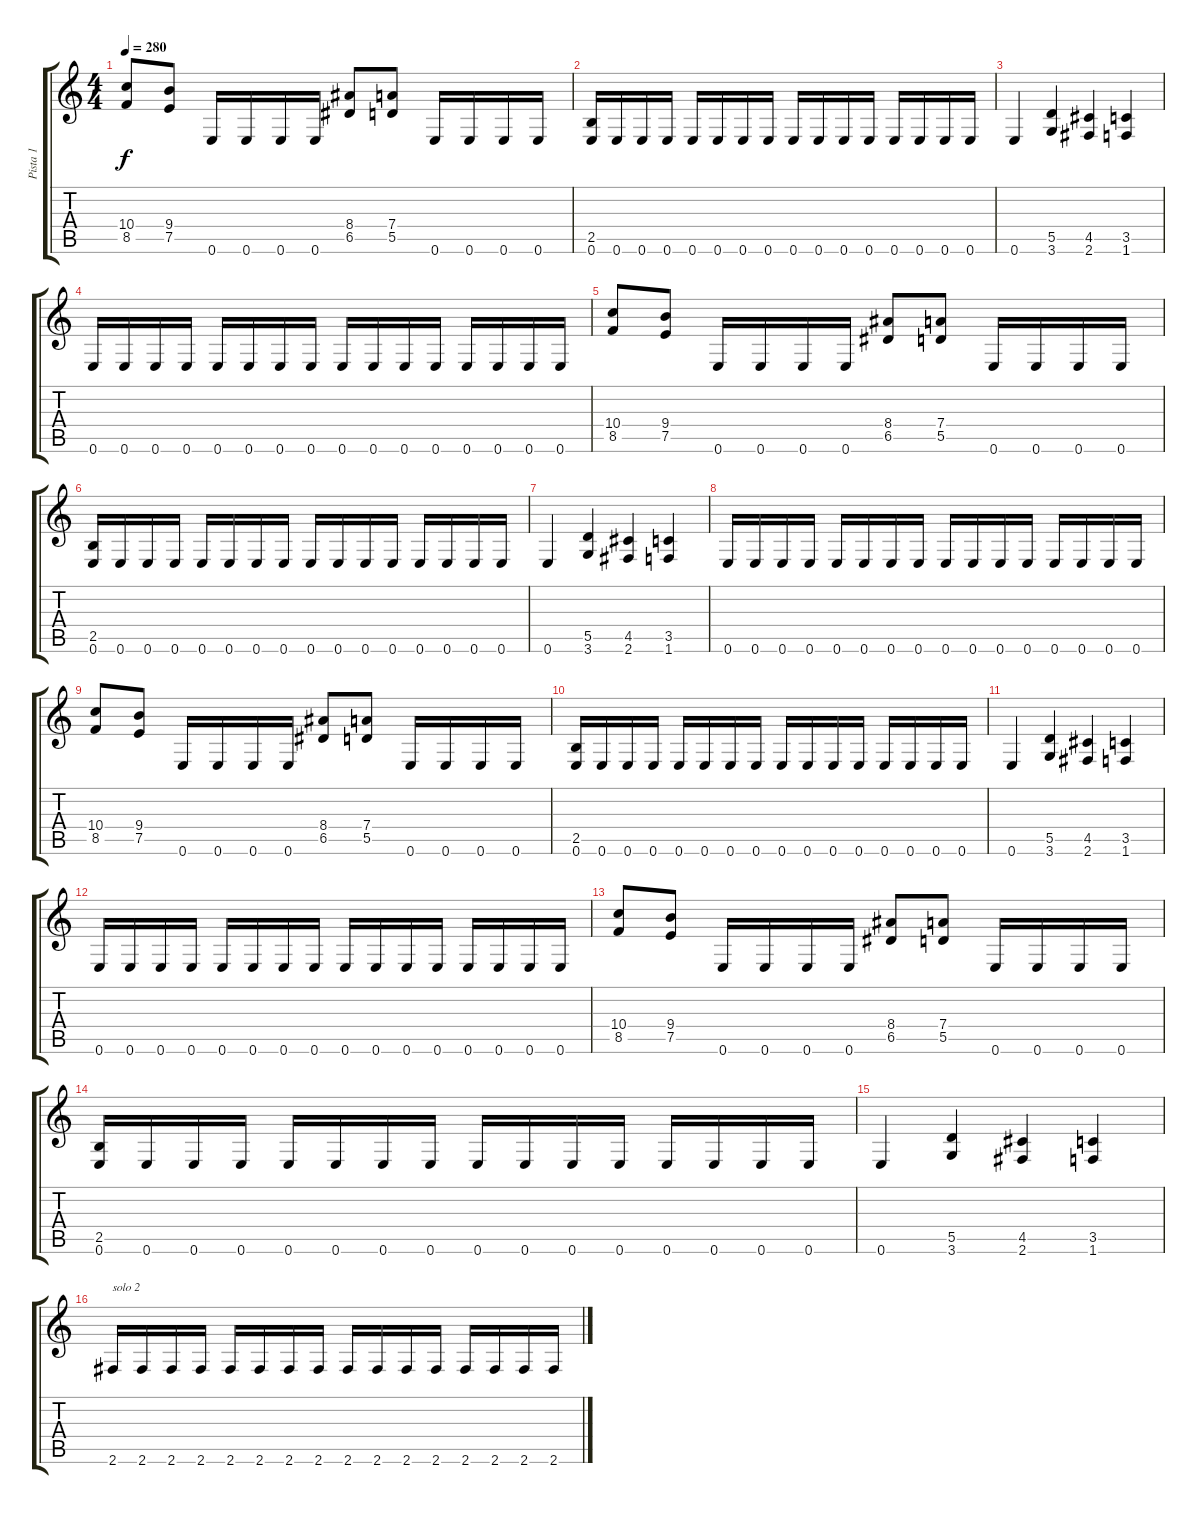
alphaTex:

\track ("Pista 1" "Pista 1") {instrument distortionguitar}
\staff {score tabs}
\tuning (E4 B3 G3 D3 A2 E2) {hide}
\ts (4 4)
\tempo 280
\clef g2
\ks c
(10.4 8.5).8{dy f} (9.4 7.5).8 0.6.16 0.6.16 0.6.16 0.6.16 (8.4 6.5).8 (7.4 5.5).8 0.6.16 0.6.16 0.6.16 0.6.16 |
(2.5 0.6).16 0.6.16 0.6.16 0.6.16 0.6.16 0.6.16 0.6.16 0.6.16 0.6.16 0.6.16 0.6.16 0.6.16 0.6.16 0.6.16 0.6.16 0.6.16 |
0.6.4 (5.5 3.6).4 (4.5 2.6).4 (3.5 1.6).4 |
0.6.16 0.6.16 0.6.16 0.6.16 0.6.16 0.6.16 0.6.16 0.6.16 0.6.16 0.6.16 0.6.16 0.6.16 0.6.16 0.6.16 0.6.16 0.6.16 |
(10.4 8.5).8 (9.4 7.5).8 0.6.16 0.6.16 0.6.16 0.6.16 (8.4 6.5).8 (7.4 5.5).8 0.6.16 0.6.16 0.6.16 0.6.16 |
(2.5 0.6).16 0.6.16 0.6.16 0.6.16 0.6.16 0.6.16 0.6.16 0.6.16 0.6.16 0.6.16 0.6.16 0.6.16 0.6.16 0.6.16 0.6.16 0.6.16 |
0.6.4 (5.5 3.6).4 (4.5 2.6).4 (3.5 1.6).4 |
0.6.16 0.6.16 0.6.16 0.6.16 0.6.16 0.6.16 0.6.16 0.6.16 0.6.16 0.6.16 0.6.16 0.6.16 0.6.16 0.6.16 0.6.16 0.6.16 |
(10.4 8.5).8 (9.4 7.5).8 0.6.16 0.6.16 0.6.16 0.6.16 (8.4 6.5).8 (7.4 5.5).8 0.6.16 0.6.16 0.6.16 0.6.16 |
(2.5 0.6).16 0.6.16 0.6.16 0.6.16 0.6.16 0.6.16 0.6.16 0.6.16 0.6.16 0.6.16 0.6.16 0.6.16 0.6.16 0.6.16 0.6.16 0.6.16 |
0.6.4 (5.5 3.6).4 (4.5 2.6).4 (3.5 1.6).4 |
0.6.16 0.6.16 0.6.16 0.6.16 0.6.16 0.6.16 0.6.16 0.6.16 0.6.16 0.6.16 0.6.16 0.6.16 0.6.16 0.6.16 0.6.16 0.6.16 |
(10.4 8.5).8 (9.4 7.5).8 0.6.16 0.6.16 0.6.16 0.6.16 (8.4 6.5).8 (7.4 5.5).8 0.6.16 0.6.16 0.6.16 0.6.16 |
(2.5 0.6).16 0.6.16 0.6.16 0.6.16 0.6.16 0.6.16 0.6.16 0.6.16 0.6.16 0.6.16 0.6.16 0.6.16 0.6.16 0.6.16 0.6.16 0.6.16 |
0.6.4 (5.5 3.6).4 (4.5 2.6).4 (3.5 1.6).4 |
2.6.16{txt "solo 2"} 2.6.16 2.6.16 2.6.16 2.6.16 2.6.16 2.6.16 2.6.16 2.6.16 2.6.16 2.6.16 2.6.16 2.6.16 2.6.16 2.6.16 2.6.16
